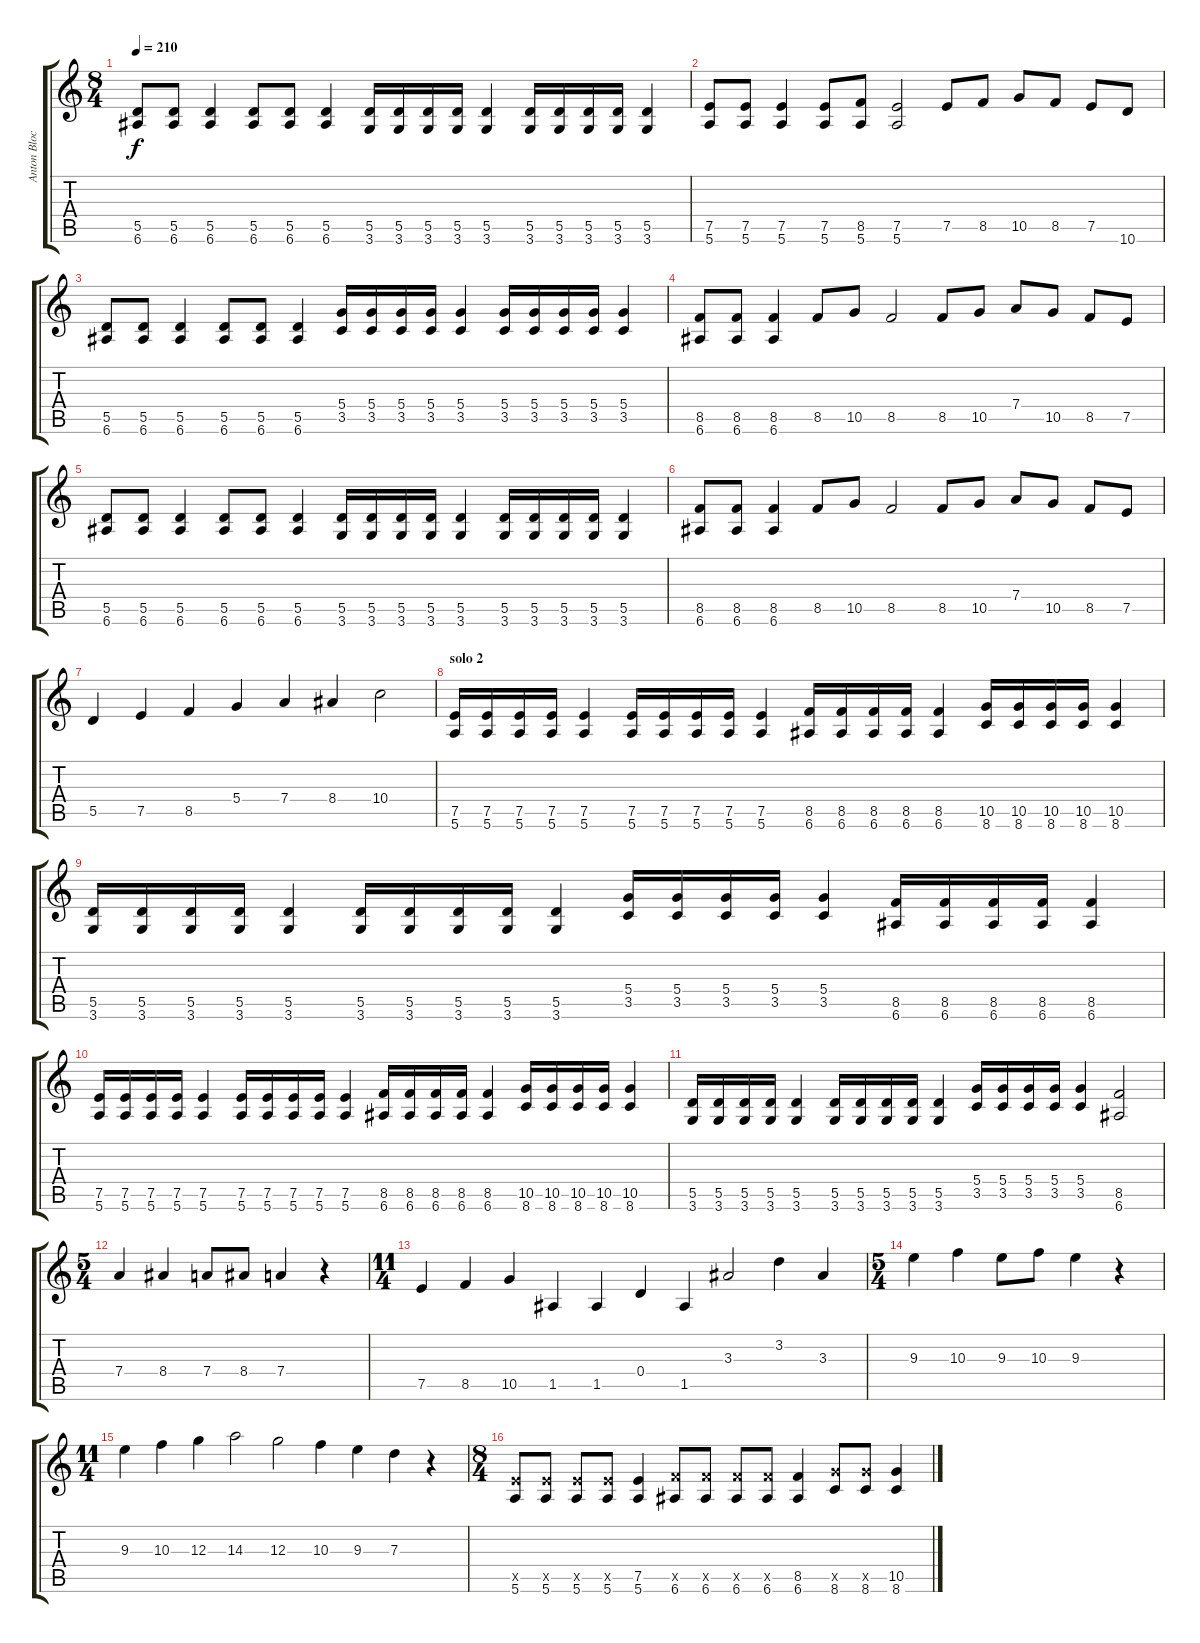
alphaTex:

\track ("Anton Blochin guitar" "Anton Bloc") {instrument overdrivenguitar}
\staff {score tabs}
\tuning (E4 B3 G3 D3 A2 E2) {hide}
\ts (8 4)
\tempo 210
\clef g2
\ks c
(5.5 6.6).8{dy f} (5.5 6.6).8 (5.5 6.6).4 (5.5 6.6).8 (5.5 6.6).8 (5.5 6.6).4 (5.5 3.6).16 (5.5 3.6).16 (5.5 3.6).16 (5.5 3.6).16 (5.5 3.6).4 (5.5 3.6).16 (5.5 3.6).16 (5.5 3.6).16 (5.5 3.6).16 (5.5 3.6).4 |
(7.5 5.6).8 (7.5 5.6).8 (7.5 5.6).4 (7.5 5.6).8 (8.5 5.6).8 (7.5 5.6).2 7.5.8 8.5.8 10.5.8 8.5.8 7.5.8 10.6.8 |
(5.5 6.6).8 (5.5 6.6).8 (5.5 6.6).4 (5.5 6.6).8 (5.5 6.6).8 (5.5 6.6).4 (5.4 3.5).16 (5.4 3.5).16 (5.4 3.5).16 (5.4 3.5).16 (5.4 3.5).4 (5.4 3.5).16 (5.4 3.5).16 (5.4 3.5).16 (5.4 3.5).16 (5.4 3.5).4 |
(8.5 6.6).8 (8.5 6.6).8 (8.5 6.6).4 8.5.8 10.5.8 8.5.2 8.5.8 10.5.8 7.4.8 10.5.8 8.5.8 7.5.8 |
(5.5 6.6).8 (5.5 6.6).8 (5.5 6.6).4 (5.5 6.6).8 (5.5 6.6).8 (5.5 6.6).4 (5.5 3.6).16 (5.5 3.6).16 (5.5 3.6).16 (5.5 3.6).16 (5.5 3.6).4 (5.5 3.6).16 (5.5 3.6).16 (5.5 3.6).16 (5.5 3.6).16 (5.5 3.6).4 |
(8.5 6.6).8 (8.5 6.6).8 (8.5 6.6).4 8.5.8 10.5.8 8.5.2 8.5.8 10.5.8 7.4.8 10.5.8 8.5.8 7.5.8 |
5.5.4 7.5.4 8.5.4 5.4.4 7.4.4 8.4.4 10.4.2 |
\section ("" "solo 2")
(7.5 5.6).16 (7.5 5.6).16 (7.5 5.6).16 (7.5 5.6).16 (7.5 5.6).4 (7.5 5.6).16 (7.5 5.6).16 (7.5 5.6).16 (7.5 5.6).16 (7.5 5.6).4 (8.5 6.6).16 (8.5 6.6).16 (8.5 6.6).16 (8.5 6.6).16 (8.5 6.6).4 (10.5 8.6).16 (10.5 8.6).16 (10.5 8.6).16 (10.5 8.6).16 (10.5 8.6).4 |
(5.5 3.6).16 (5.5 3.6).16 (5.5 3.6).16 (5.5 3.6).16 (5.5 3.6).4 (5.5 3.6).16 (5.5 3.6).16 (5.5 3.6).16 (5.5 3.6).16 (5.5 3.6).4 (5.4 3.5).16 (5.4 3.5).16 (5.4 3.5).16 (5.4 3.5).16 (5.4 3.5).4 (8.5 6.6).16 (8.5 6.6).16 (8.5 6.6).16 (8.5 6.6).16 (8.5 6.6).4 |
(7.5 5.6).16 (7.5 5.6).16 (7.5 5.6).16 (7.5 5.6).16 (7.5 5.6).4 (7.5 5.6).16 (7.5 5.6).16 (7.5 5.6).16 (7.5 5.6).16 (7.5 5.6).4 (8.5 6.6).16 (8.5 6.6).16 (8.5 6.6).16 (8.5 6.6).16 (8.5 6.6).4 (10.5 8.6).16 (10.5 8.6).16 (10.5 8.6).16 (10.5 8.6).16 (10.5 8.6).4 |
(5.5 3.6).16 (5.5 3.6).16 (5.5 3.6).16 (5.5 3.6).16 (5.5 3.6).4 (5.5 3.6).16 (5.5 3.6).16 (5.5 3.6).16 (5.5 3.6).16 (5.5 3.6).4 (5.4 3.5).16 (5.4 3.5).16 (5.4 3.5).16 (5.4 3.5).16 (5.4 3.5).4 (8.5 6.6).2 |
\ts (5 4)
7.4.4 8.4.4 7.4.8 8.4.8 7.4.4 r.4 |
\ts (11 4)
7.5.4 8.5.4 10.5.4 1.5.4 1.5.4 0.4.4 1.5.4 3.3.2 3.2.4 3.3.4 |
\ts (5 4)
9.3.4 10.3.4 9.3.8 10.3.8 9.3.4 r.4 |
\ts (11 4)
9.3.4 10.3.4 12.3.4 14.3.2 12.3.2 10.3.4 9.3.4 7.3.4 r.4 |
\ts (8 4)
(7.5{x} 5.6).8 (7.5{x} 5.6).8 (7.5{x} 5.6).8 (7.5{x} 5.6).8 (7.5 5.6).4 (8.5{x} 6.6).8 (8.5{x} 6.6).8 (8.5{x} 6.6).8 (8.5{x} 6.6).8 (8.5 6.6).4 (10.5{x} 8.6).8 (10.5{x} 8.6).8 (10.5 8.6).4
